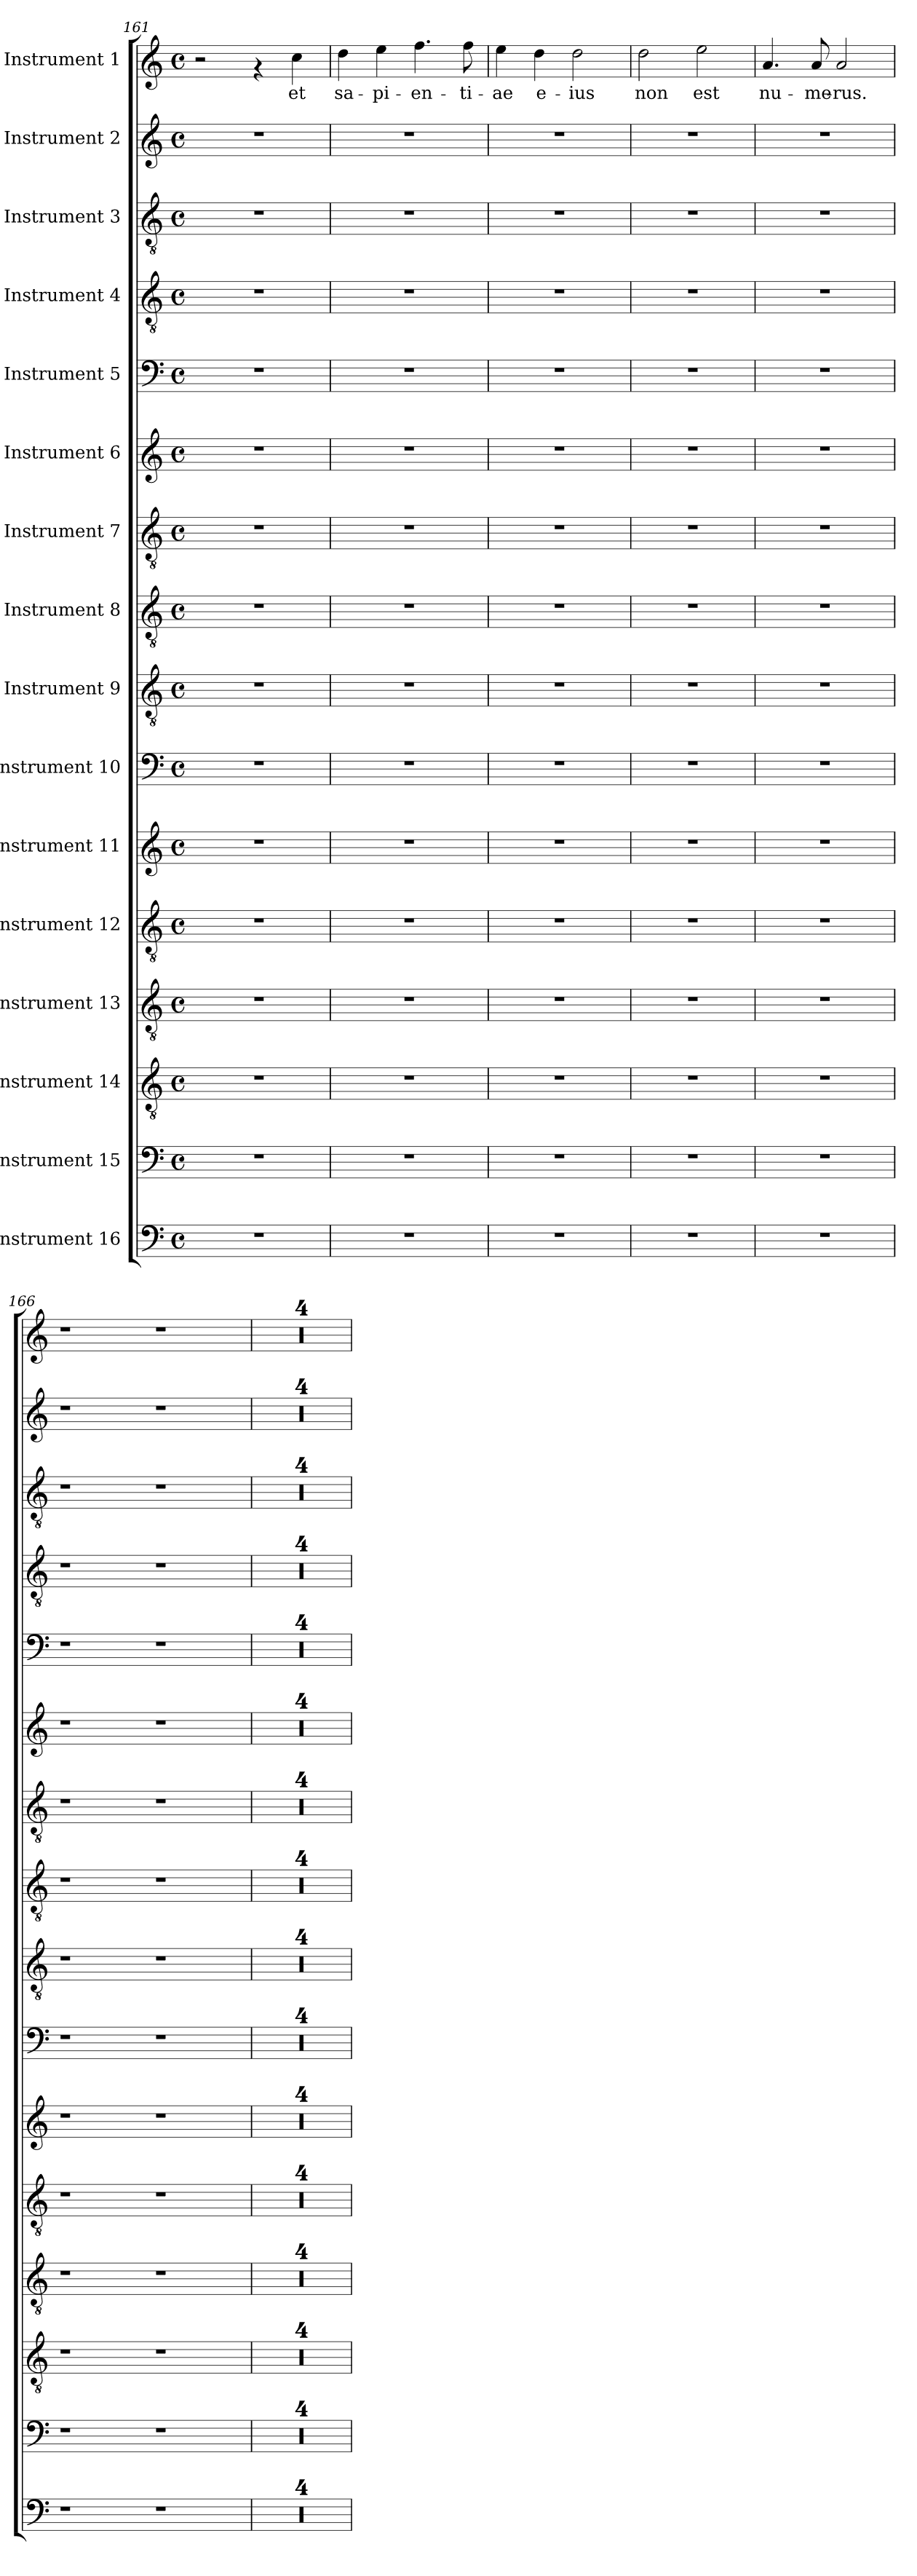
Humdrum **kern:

**kern	**kern	**kern	**kern	**kern	**kern	**kern	**kern	**kern	**kern	**kern	**kern	**kern	**kern	**kern	**kern	**text
*part16	*part15	*part14	*part13	*part12	*part11	*part10	*part9	*part8	*part7	*part6	*part5	*part4	*part3	*part2	*part1	*part1
*staff16	*staff15	*staff14	*staff13	*staff12	*staff11	*staff10	*staff9	*staff8	*staff7	*staff6	*staff5	*staff4	*staff3	*staff2	*staff1	*staff1
*I"Instrument 16	*I"Instrument 15	*I"Instrument 14	*I"Instrument 13	*I"Instrument 12	*I"Instrument 11	*I"Instrument 10	*I"Instrument 9	*I"Instrument 8	*I"Instrument 7	*I"Instrument 6	*I"Instrument 5	*I"Instrument 4	*I"Instrument 3	*I"Instrument 2	*I"Instrument 1	*
*clefF4	*clefF4	*clefGv2	*clefGv2	*clefGv2	*clefG2	*clefF4	*clefGv2	*clefGv2	*clefGv2	*clefG2	*clefF4	*clefGv2	*clefGv2	*clefG2	*clefG2	*
*k[]	*k[]	*k[]	*k[]	*k[]	*k[]	*k[]	*k[]	*k[]	*k[]	*k[]	*k[]	*k[]	*k[]	*k[]	*k[]	*
*C:	*C:	*C:	*C:	*C:	*C:	*C:	*C:	*C:	*C:	*C:	*C:	*C:	*C:	*C:	*C:	*
*M4/4	*M4/4	*M4/4	*M4/4	*M4/4	*M4/4	*M4/4	*M4/4	*M4/4	*M4/4	*M4/4	*M4/4	*M4/4	*M4/4	*M4/4	*M4/4	*
*met(c)	*met(c)	*met(c)	*met(c)	*met(c)	*met(c)	*met(c)	*met(c)	*met(c)	*met(c)	*met(c)	*met(c)	*met(c)	*met(c)	*met(c)	*met(c)	*
=161	=161	=161	=161	=161	=161	=161	=161	=161	=161	=161	=161	=161	=161	=161	=161	=161
1r	1r	1r	1r	1r	1r	1r	1r	1r	1r	1r	1r	1r	1r	1r	2r	.
.	.	.	.	.	.	.	.	.	.	.	.	.	.	.	4rf	.
!	!	!	!	!	!	!	!	!	!	!	!	!	!	!	!	!LO:LY:b:cj
.	.	.	.	.	.	.	.	.	.	.	.	.	.	.	4cc\	et
=162	=162	=162	=162	=162	=162	=162	=162	=162	=162	=162	=162	=162	=162	=162	=162	=162
!	!	!	!	!	!	!	!	!	!	!	!	!	!	!	!	!LO:LY:b:cj
1r	1r	1r	1r	1r	1r	1r	1r	1r	1r	1r	1r	1r	1r	1r	4dd\	sa-
!	!	!	!	!	!	!	!	!	!	!	!	!	!	!	!	!LO:LY:b:cj
.	.	.	.	.	.	.	.	.	.	.	.	.	.	.	4ee\	-pi-
!	!	!	!	!	!	!	!	!	!	!	!	!	!	!	!	!LO:LY:b:cj
.	.	.	.	.	.	.	.	.	.	.	.	.	.	.	4.ff\	-en-
!	!	!	!	!	!	!	!	!	!	!	!	!	!	!	!	!LO:LY:b:cj
.	.	.	.	.	.	.	.	.	.	.	.	.	.	.	8ff\	-ti-
=163	=163	=163	=163	=163	=163	=163	=163	=163	=163	=163	=163	=163	=163	=163	=163	=163
!	!	!	!	!	!	!	!	!	!	!	!	!	!	!	!	!LO:LY:b:cj
1r	1r	1r	1r	1r	1r	1r	1r	1r	1r	1r	1r	1r	1r	1r	4ee\	-ae
!	!	!	!	!	!	!	!	!	!	!	!	!	!	!	!	!LO:LY:b:cj
.	.	.	.	.	.	.	.	.	.	.	.	.	.	.	4dd\	e-
!	!	!	!	!	!	!	!	!	!	!	!	!	!	!	!	!LO:LY:b:cj
.	.	.	.	.	.	.	.	.	.	.	.	.	.	.	2dd\	-ius
=164	=164	=164	=164	=164	=164	=164	=164	=164	=164	=164	=164	=164	=164	=164	=164	=164
!	!	!	!	!	!	!	!	!	!	!	!	!	!	!	!	!LO:LY:b:cj
1r	1r	1r	1r	1r	1r	1r	1r	1r	1r	1r	1r	1r	1r	1r	2dd\	non
!	!	!	!	!	!	!	!	!	!	!	!	!	!	!	!	!LO:LY:b:cj
.	.	.	.	.	.	.	.	.	.	.	.	.	.	.	2ee\	est
!!LO:LB:g=z
=165	=165	=165	=165	=165	=165	=165	=165	=165	=165	=165	=165	=165	=165	=165	=165	=165
!	!	!	!	!	!	!	!	!	!	!	!	!	!	!	!	!LO:LY:b:cj
1r	1r	1r	1r	1r	1r	1r	1r	1r	1r	1r	1r	1r	1r	1r	4.a/	nu-
!	!	!	!	!	!	!	!	!	!	!	!	!	!	!	!	!LO:LY:b:cj
.	.	.	.	.	.	.	.	.	.	.	.	.	.	.	8a/	-me-
!	!	!	!	!	!	!	!	!	!	!	!	!	!	!	!	!LO:LY:b:cj
.	.	.	.	.	.	.	.	.	.	.	.	.	.	.	2a/	-rus.
=166	=166	=166	=166	=166	=166	=166	=166	=166	=166	=166	=166	=166	=166	=166	=166	=166
1r	1r	1r	1r	1r	1r	1r	1r	1r	1r	1r	1r	1r	1r	1r	1r	.
1r	1r	1r	1r	1r	1r	1r	1r	1r	1r	1r	1r	1r	1r	1r	1r	.
=167	=167	=167	=167	=167	=167	=167	=167	=167	=167	=167	=167	=167	=167	=167	=167	=167
1r	1r	1r	1r	1r	1r	1r	1r	1r	1r	1r	1r	1r	1r	1r	1r	.
=168	=168	=168	=168	=168	=168	=168	=168	=168	=168	=168	=168	=168	=168	=168	=168	=168
1r	1r	1r	1r	1r	1r	1r	1r	1r	1r	1r	1r	1r	1r	1r	1r	.
=169	=169	=169	=169	=169	=169	=169	=169	=169	=169	=169	=169	=169	=169	=169	=169	=169
1r	1r	1r	1r	1r	1r	1r	1r	1r	1r	1r	1r	1r	1r	1r	1r	.
=170	=170	=170	=170	=170	=170	=170	=170	=170	=170	=170	=170	=170	=170	=170	=170	=170
1r	1r	1r	1r	1r	1r	1r	1r	1r	1r	1r	1r	1r	1r	1r	1r	.
=	=	=	=	=	=	=	=	=	=	=	=	=	=	=	=	=
*-	*-	*-	*-	*-	*-	*-	*-	*-	*-	*-	*-	*-	*-	*-	*-	*-
